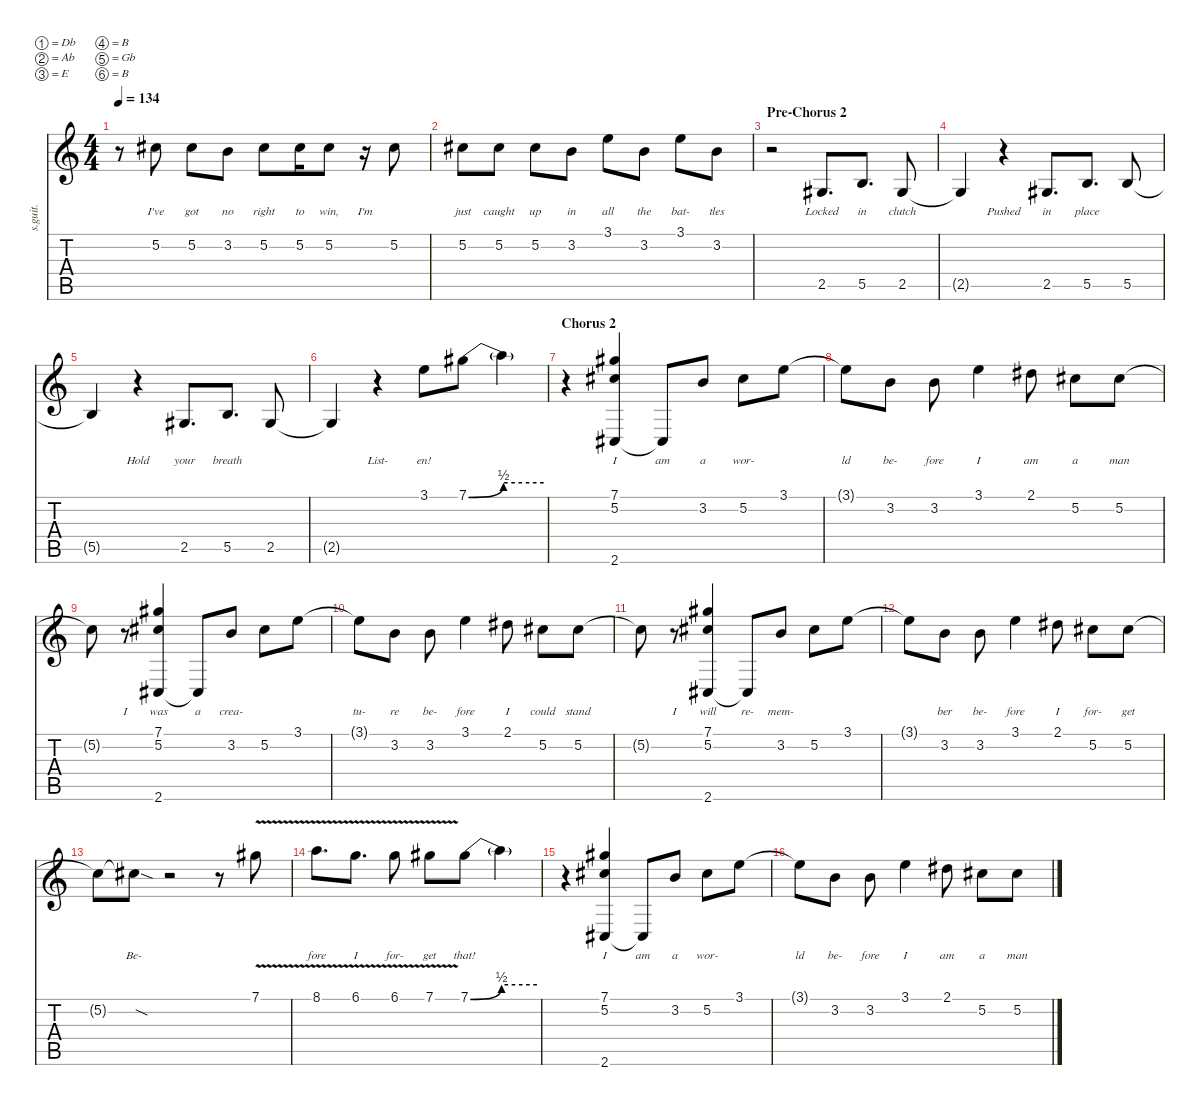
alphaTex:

\defaultSystemsLayout 4
\hideDynamics
\bracketExtendMode nobrackets
\track ("Corey Taylor (Vocals)" "s.guit.") {instrument baritonesax}
\staff {score tabs}
\tuning (Db4 Ab3 E3 B2 Gb2 B1)
\displaytranspose 12
\ts (4 4)
\tempo 134
\clef g2
\ks c
r.8{dy f} 5.2{acc #}.8{lyrics "I've"} 5.2{acc #}.8{lyrics "got"} 3.2.8{lyrics "no"} 5.2{acc #}.8{lyrics "right"} 5.2{acc #}.16{lyrics "to"} 5.2{acc #}.8{lyrics "win,"} r.16{lyrics "I'm"} 5.2{acc #}.8 |
5.2{acc #}.8{lyrics "just"} 5.2{acc #}.8{lyrics "caught"} 5.2{acc #}.8{lyrics "up"} 3.2.8{lyrics "in"} 3.1.8{lyrics "all"} 3.2.8{lyrics "the"} 3.1.8{lyrics "bat-"} 3.2.8{lyrics "tles"} |
\section ("" "Pre-Chorus 2")
r.2 2.5{acc #}.8{d lyrics "Locked"} 5.5.8{d lyrics "in"} 2.5{acc #}.8{lyrics "clutch"} |
2.5{t acc #}.4 r.4{lyrics "Pushed"} 2.5{acc #}.8{d lyrics "in"} 5.5.8{d lyrics "place"} 5.5.8 |
5.5{t}.4 r.4{lyrics "Hold"} 2.5{acc #}.8{d lyrics "your"} 5.5.8{d lyrics "breath"} 2.5{acc #}.8 |
2.5{t acc #}.4 r.4{lyrics "List-"} 3.1.8{lyrics "en!"} 7.1{be (bend 0 0 60 2) acc #}.8 7.1{be (hold 0 2 60 2) t}.4 |
\section ("" "Chorus 2")
r.4 (7.1{acc #} 5.2{acc #} 2.6{acc #}).4{lyrics "I"} 2.6{t acc #}.8{lyrics "am"} 3.2.8{lyrics "a"} 5.2{acc #}.8{lyrics "wor-"} 3.1.8 |
3.1{t}.8{lyrics "ld"} 3.2.8{lyrics "be-"} 3.2.8{lyrics "fore"} 3.1.4{lyrics "I"} 2.1{acc #}.8{lyrics "am"} 5.2{acc #}.8{lyrics "a"} 5.2{acc #}.8{lyrics "man"} |
5.2{t acc #}.8 r.8{lyrics "I"} (7.1{acc #} 5.2{acc #} 2.6{acc #}).4{lyrics "was"} 2.6{t acc #}.8{lyrics "a"} 3.2.8{lyrics "crea-"} 5.2{acc #}.8 3.1.8 |
3.1{t}.8{lyrics "tu-"} 3.2.8{lyrics "re"} 3.2.8{lyrics "be-"} 3.1.4{lyrics "fore"} 2.1{acc #}.8{lyrics "I"} 5.2{acc #}.8{lyrics "could"} 5.2{acc #}.8{lyrics "stand"} |
5.2{t acc #}.8 r.8{lyrics "I"} (7.1{acc #} 5.2{acc #} 2.6{acc #}).4{lyrics "will"} 2.6{t acc #}.8{lyrics "re-"} 3.2.8{lyrics "mem-"} 5.2{acc #}.8 3.1.8 |
3.1{t}.8 3.2.8{lyrics "ber"} 3.2.8{lyrics "be-"} 3.1.4{lyrics "fore"} 2.1{acc #}.8{lyrics "I"} 5.2{acc #}.8{lyrics "for-"} 5.2{acc #}.8{lyrics "get"} |
5.2{t acc #}.8 5.2{sod t acc #}.8{lyrics "Be-"} r.2 r.8 7.1{v acc #}.8 |
8.1{v}.8{d lyrics "fore"} 6.1{v}.8{d lyrics "I"} 6.1{v}.8{lyrics "for-"} 7.1{v acc #}.8{lyrics "get"} 7.1{be (bend 0 0 60 2) acc #}.8{lyrics "that!"} 7.1{be (hold 0 2 60 2) t}.4 |
r.4 (7.1{acc #} 5.2{acc #} 2.6{acc #}).4{lyrics "I"} 2.6{t acc #}.8{lyrics "am"} 3.2.8{lyrics "a"} 5.2{acc #}.8{lyrics "wor-"} 3.1.8 |
3.1{t}.8{lyrics "ld"} 3.2.8{lyrics "be-"} 3.2.8{lyrics "fore"} 3.1.4{lyrics "I"} 2.1{acc #}.8{lyrics "am"} 5.2{acc #}.8{lyrics "a"} 5.2{acc #}.8{lyrics "man"}
